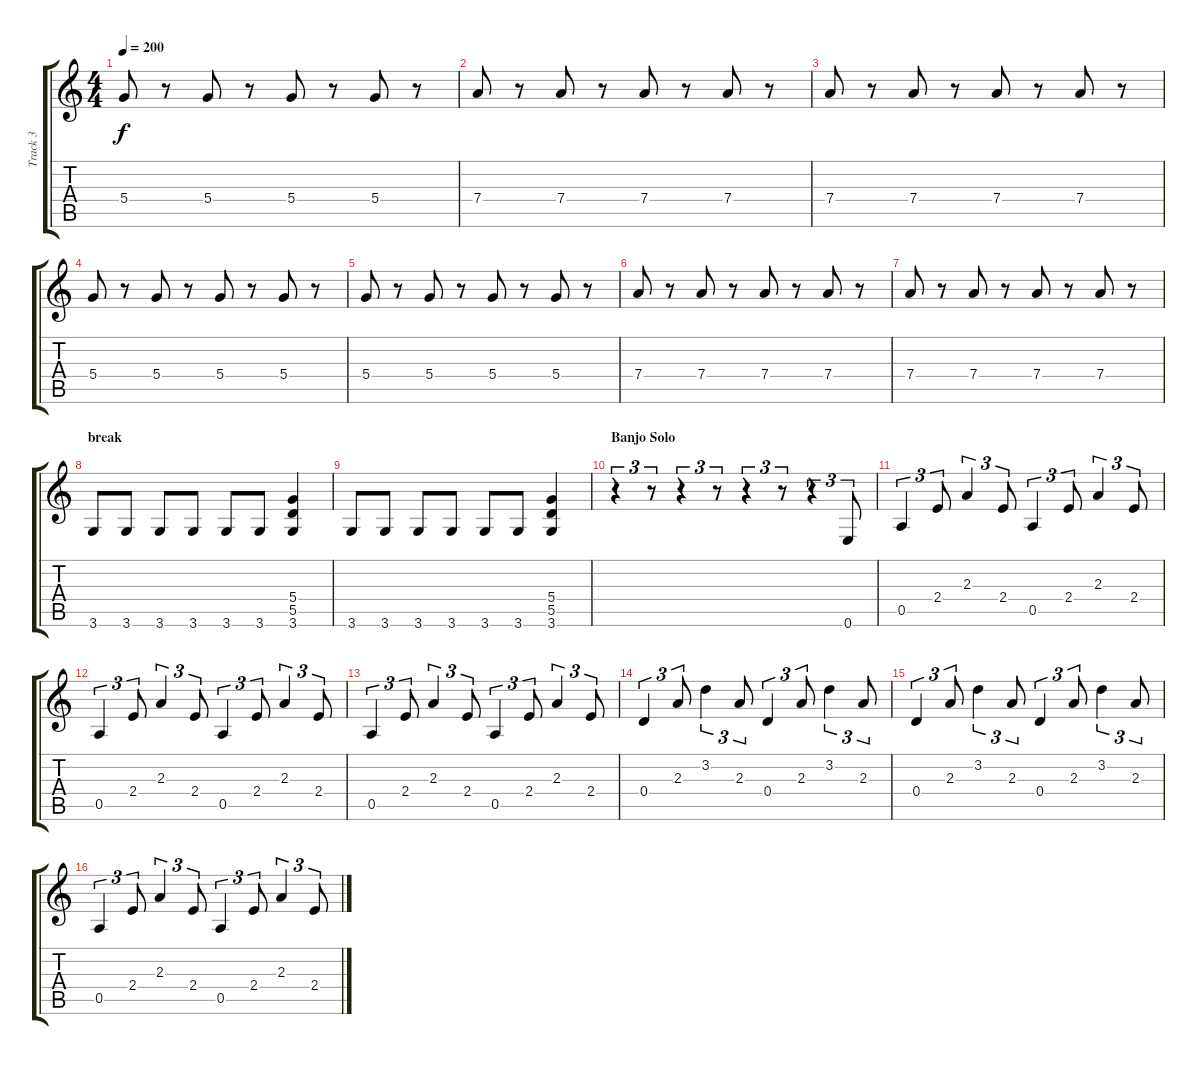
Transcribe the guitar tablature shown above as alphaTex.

\track ("Track 3" "Track 3") {instrument overdrivenguitar}
\staff {score tabs}
\tuning (E4 B3 G3 D3 A2 E2) {hide}
\ts (4 4)
\tempo 200
\clef g2
\ks c
5.4.8{dy f} r.8 5.4.8 r.8 5.4.8 r.8 5.4.8 r.8 |
7.4.8 r.8 7.4.8 r.8 7.4.8 r.8 7.4.8 r.8 |
7.4.8 r.8 7.4.8 r.8 7.4.8 r.8 7.4.8 r.8 |
5.4.8 r.8 5.4.8 r.8 5.4.8 r.8 5.4.8 r.8 |
5.4.8 r.8 5.4.8 r.8 5.4.8 r.8 5.4.8 r.8 |
7.4.8 r.8 7.4.8 r.8 7.4.8 r.8 7.4.8 r.8 |
7.4.8 r.8 7.4.8 r.8 7.4.8 r.8 7.4.8 r.8 |
\section ("" "break")
3.6.8 3.6.8 3.6.8 3.6.8 3.6.8 3.6.8 (5.4 5.5 3.6).4 |
3.6.8 3.6.8 3.6.8 3.6.8 3.6.8 3.6.8 (5.4 5.5 3.6).4 |
\section ("" "Banjo Solo")
r.4{tu (3 2)} r.8{tu (3 2)} r.4{tu (3 2)} r.8{tu (3 2)} r.4{tu (3 2)} r.8{tu (3 2)} r.4{tu (3 2)} 0.6.8{tu (3 2)} |
0.5.4{tu (3 2)} 2.4.8{tu (3 2)} 2.3.4{tu (3 2)} 2.4.8{tu (3 2)} 0.5.4{tu (3 2)} 2.4.8{tu (3 2)} 2.3.4{tu (3 2)} 2.4.8{tu (3 2)} |
0.5.4{tu (3 2)} 2.4.8{tu (3 2)} 2.3.4{tu (3 2)} 2.4.8{tu (3 2)} 0.5.4{tu (3 2)} 2.4.8{tu (3 2)} 2.3.4{tu (3 2)} 2.4.8{tu (3 2)} |
0.5.4{tu (3 2)} 2.4.8{tu (3 2)} 2.3.4{tu (3 2)} 2.4.8{tu (3 2)} 0.5.4{tu (3 2)} 2.4.8{tu (3 2)} 2.3.4{tu (3 2)} 2.4.8{tu (3 2)} |
0.4.4{tu (3 2)} 2.3.8{tu (3 2)} 3.2.4{tu (3 2)} 2.3.8{tu (3 2)} 0.4.4{tu (3 2)} 2.3.8{tu (3 2)} 3.2.4{tu (3 2)} 2.3.8{tu (3 2)} |
0.4.4{tu (3 2)} 2.3.8{tu (3 2)} 3.2.4{tu (3 2)} 2.3.8{tu (3 2)} 0.4.4{tu (3 2)} 2.3.8{tu (3 2)} 3.2.4{tu (3 2)} 2.3.8{tu (3 2)} |
0.5.4{tu (3 2)} 2.4.8{tu (3 2)} 2.3.4{tu (3 2)} 2.4.8{tu (3 2)} 0.5.4{tu (3 2)} 2.4.8{tu (3 2)} 2.3.4{tu (3 2)} 2.4.8{tu (3 2)}
